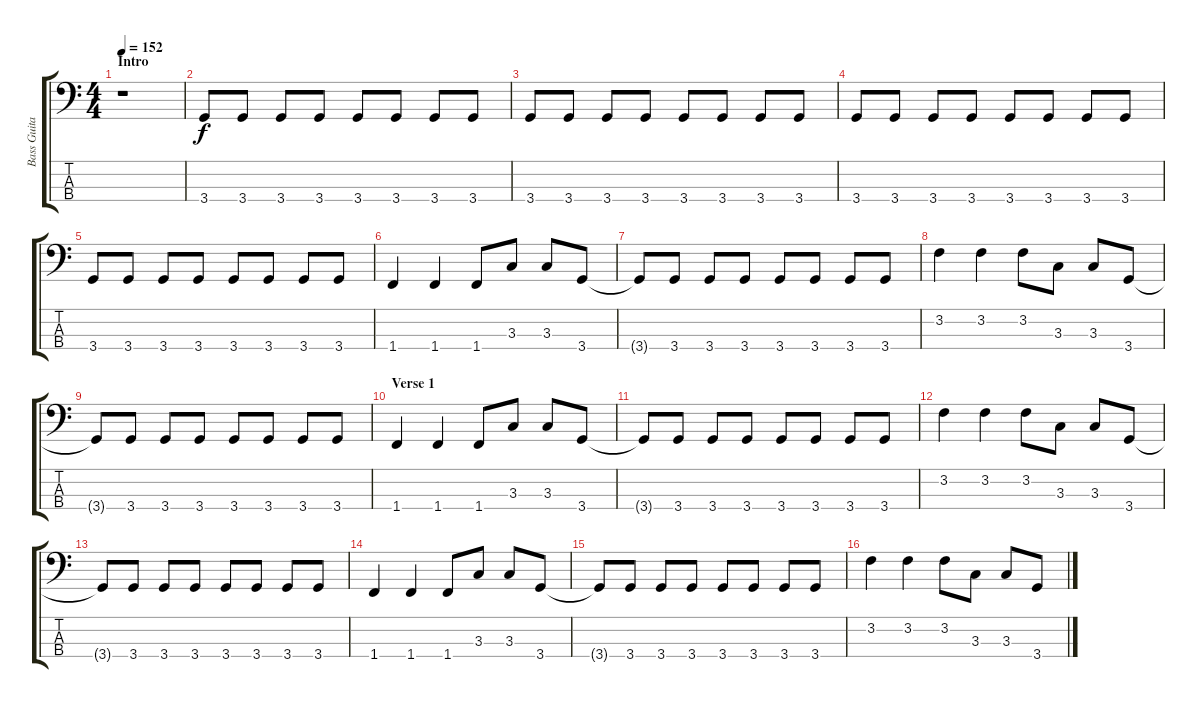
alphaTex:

\track ("Bass Guitar" "Bass Guita") {instrument electricbasspick}
\staff {score tabs}
\tuning (G2 D2 A1 E1) {hide}
\ts (4 4)
\section ("" "Intro")
\tempo 152
\clef f4
\ks c
r.1{dy f instrument electricbasspick} |
3.4.8 3.4.8 3.4.8 3.4.8 3.4.8 3.4.8 3.4.8 3.4.8 |
3.4.8 3.4.8 3.4.8 3.4.8 3.4.8 3.4.8 3.4.8 3.4.8 |
3.4.8 3.4.8 3.4.8 3.4.8 3.4.8 3.4.8 3.4.8 3.4.8 |
3.4.8 3.4.8 3.4.8 3.4.8 3.4.8 3.4.8 3.4.8 3.4.8 |
1.4.4 1.4.4 1.4.8 3.3.8 3.3.8 3.4.8 |
3.4{t}.8 3.4.8 3.4.8 3.4.8 3.4.8 3.4.8 3.4.8 3.4.8 |
3.2.4 3.2.4 3.2.8 3.3.8 3.3.8 3.4.8 |
3.4{t}.8 3.4.8 3.4.8 3.4.8 3.4.8 3.4.8 3.4.8 3.4.8 |
\section ("" "Verse 1")
1.4.4 1.4.4 1.4.8 3.3.8 3.3.8 3.4.8 |
3.4{t}.8 3.4.8 3.4.8 3.4.8 3.4.8 3.4.8 3.4.8 3.4.8 |
3.2.4 3.2.4 3.2.8 3.3.8 3.3.8 3.4.8 |
3.4{t}.8 3.4.8 3.4.8 3.4.8 3.4.8 3.4.8 3.4.8 3.4.8 |
1.4.4 1.4.4 1.4.8 3.3.8 3.3.8 3.4.8 |
3.4{t}.8 3.4.8 3.4.8 3.4.8 3.4.8 3.4.8 3.4.8 3.4.8 |
3.2.4 3.2.4 3.2.8 3.3.8 3.3.8 3.4.8
